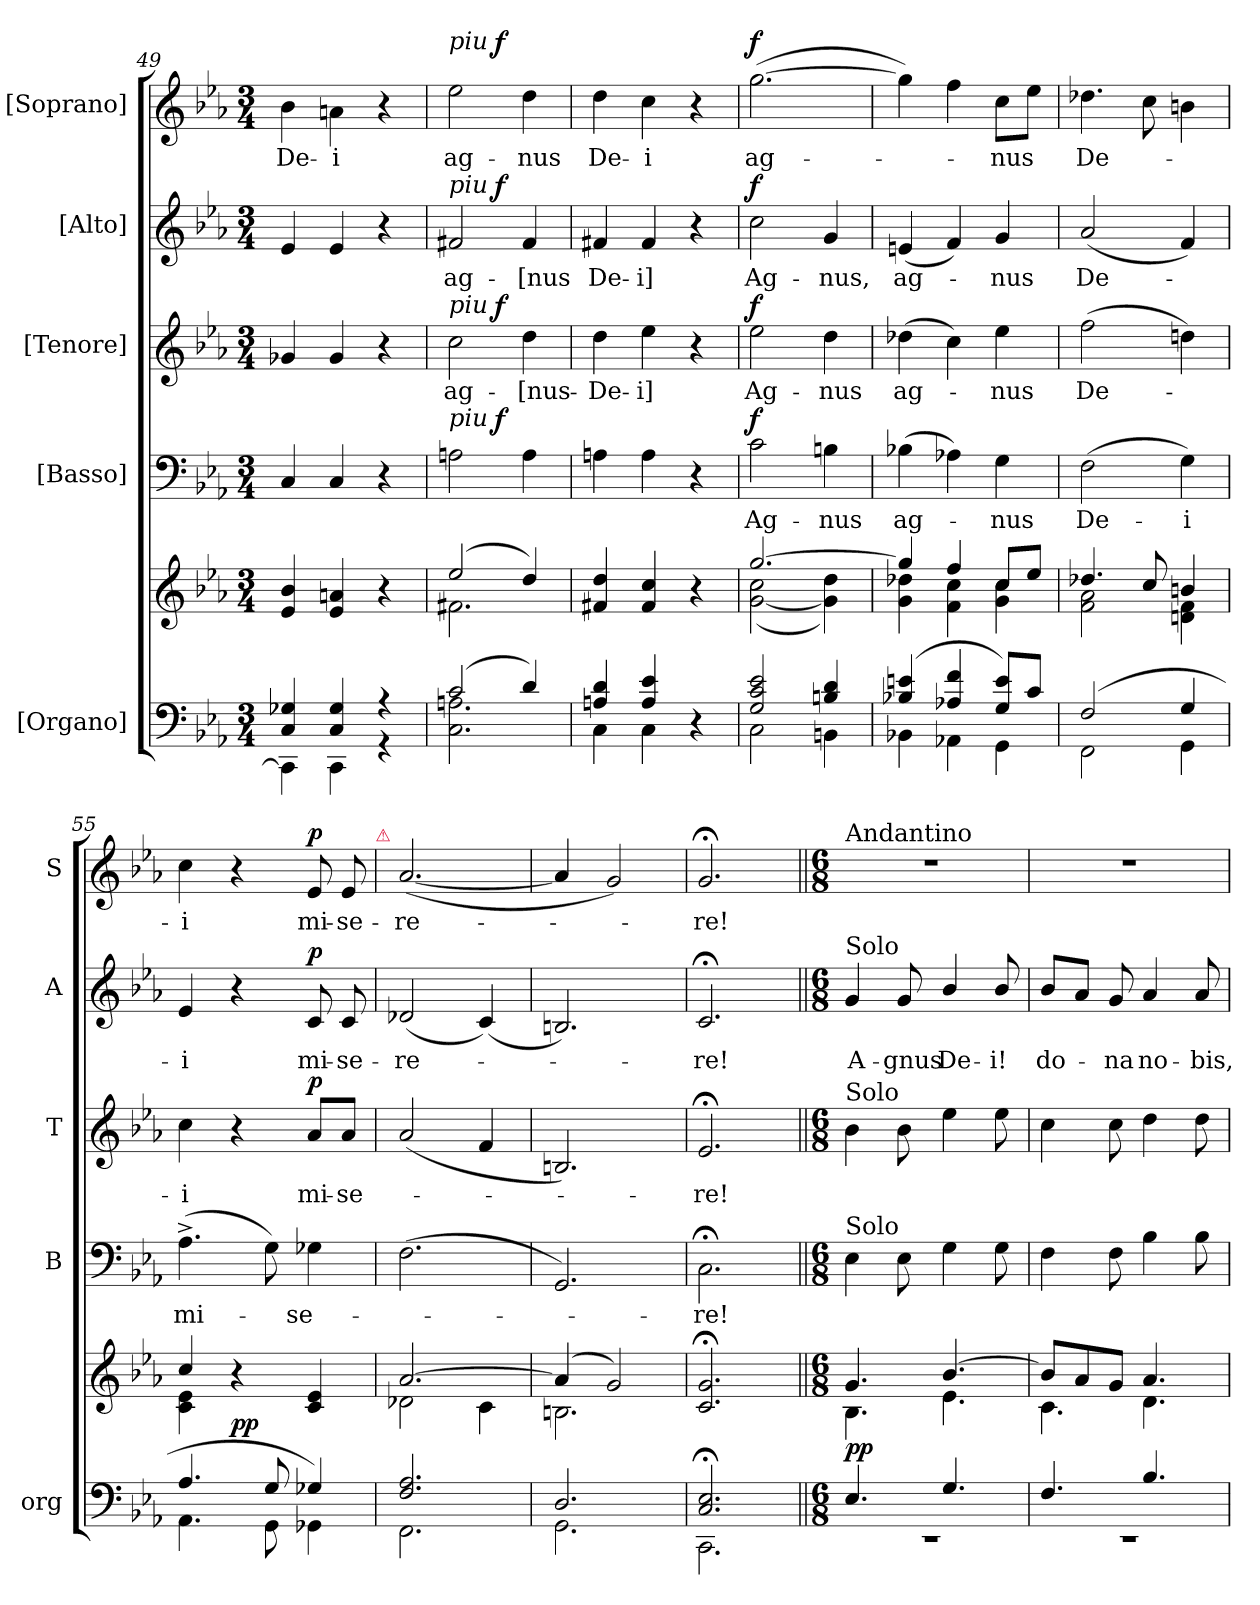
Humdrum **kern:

**kern	**kern	**dynam	**kern	**text	**dynam	**kern	**text	**dynam	**kern	**text	**dynam	**kern	**text	**dynam
*part5	*part5	*part5	*part4	*part4	*part4	*part3	*part3	*part3	*part2	*part2	*part2	*part1	*part1	*part1
*staff6	*staff5	*staff5/6	*staff4	*staff4	*staff4	*staff3	*staff3	*staff3	*staff2	*staff2	*staff2	*staff1	*staff1	*staff1
*I"[Organo]	*	*	*I"[Basso]	*	*	*I"[Tenore]	*	*	*I"[Alto]	*	*	*I"[Soprano]	*	*
*I'org	*	*	*I'B	*	*	*I'T	*	*	*I'A	*	*	*I'S	*	*
*clefF4	*clefG2	*	*clefF4	*	*	*clefG2	*	*	*clefG2	*	*	*clefG2	*	*
*	*	*	*	*	*	*ITrd8c12	*	*	*	*	*	*	*	*
*k[b-e-a-]	*k[b-e-a-]	*	*k[b-e-a-]	*	*	*k[b-e-a-]	*	*	*k[b-e-a-]	*	*	*k[b-e-a-]	*	*
*M3/4	*M3/4	*	*M3/4	*	*	*M3/4	*	*	*M3/4	*	*	*M3/4	*	*
=49	=49	=49	=49	=49	=49	=49	=49	=49	=49	=49	=49	=49	=49	=49
*^	*	*	*	*	*	*	*	*	*	*	*	*	*	*
4C/ 4G-X/	4CC\]	4e-/ 4b-/	.	4C/	.	.	4G-X/	.	.	4e-/	.	.	4b-\	De-	.
4C/ 4G-/	4CC\	4e-/ 4an/	.	4C/	.	.	4G-/	.	.	4e-/	.	.	4an\	-i	.
4r	4r	4r	.	4r	.	.	4r	.	.	4r	.	.	4r	.	.
=50	=50	=50	=50	=50	=50	=50	=50	=50	=50	=50	=50	=50	=50	=50	=50
*	*	*^	*	*	*	*	*	*	*	*	*	*	*	*	*
!	!	!	!	!	!	!	!LO:DY:a:t=piu %s	!	!	!LO:DY:a:t=piu %s	!	!	!LO:DY:a:t=piu %s	!	!	!LO:DY:a:t=piu %s
(2c/	2.C\ 2.An\	(2ee-/	2.f#X\	.	2An\	.	f	2c\	ag-	f	2f#X/	ag-	f	2ee-\	ag-	f
4d/)	.	4dd/)	.	.	4A\	.	.	4d\	-[nus-	.	4f#/	-[nus	.	4dd\	-nus	.
*	*	*v	*v	*	*	*	*	*	*	*	*	*	*	*	*	*
=51	=51	=51	=51	=51	=51	=51	=51	=51	=51	=51	=51	=51	=51	=51	=51
4An/ 4d/	4C\	4f#X/ 4dd/	.	4An\	.	.	4d\	-De-	.	4f#X/	De-	.	4dd\	De-	.
4A/ 4e-/	4C\	4f#/ 4cc/	.	4A\	.	.	4e-\	-i]	.	4f#/	-i]	.	4cc\	-i	.
4r	4ryy	4r	.	4r	.	.	4r	.	.	4r	.	.	4r	.	.
=52	=52	=52	=52	=52	=52	=52	=52	=52	=52	=52	=52	=52	=52	=52	=52
*	*	*^	*	*	*	*	*	*	*	*	*	*	*	*	*
!	!	!	!	!	!	!	!LO:DY:a	!	!	!LO:DY:a	!	!	!LO:DY:a	!	!	!LO:DY:a
2G/ 2c/ 2e-/	2C\	[2.gg/	([2g\ 2cc\	.	2c\	Ag-	f	2e-\	Ag-	f	2cc\	Ag-	f	([2.gg\	ag-	f
4Bn/ 4d/	4BBn\	.	4g]\ 4dd\)	.	4Bn\	-nus	.	4d\	-nus	.	4g/	-nus,	.	.	.	.
=53	=53	=53	=53	=53	=53	=53	=53	=53	=53	=53	=53	=53	=53	=53	=53	=53
(4B-X/ 4en/	4BB-X\	4gg/]	4g\ 4dd-X\	.	(4B-X\	ag-	.	(4d-X\	ag-	.	(4en/	ag-	.	4gg\])	.	.
4A-X/ 4f/	4AA-X\	4ff/	4f\ 4cc\	.	4A-X\)	.	.	4c\)	.	.	4f/)	.	.	4ff\	.	.
8G/ 8e/L)	4GG\	8cc/L	4g\ 4cc\	.	4Gi\	-nus	.	4e-i\	-nus	.	4g/	-nus	.	8cc\L	-nus	.
8c/J	.	8ee-/J	.	.	.	.	.	.	.	.	.	.	.	8ee-\J	.	.
=54	=54	=54	=54	=54	=54	=54	=54	=54	=54	=54	=54	=54	=54	=54	=54	=54
(2F/	2FF\	4.dd-X/	2f\ 2a-\	.	(2F\	De-	.	(2f\	De-	.	(2a-/	De-	.	4.dd-X\	De-	.
.	.	8cc/	.	.	.	.	.	.	.	.	.	.	.	8cc\	.	.
4G/	4GG\	4bn/	4dn\ 4f\	.	4G\)	-i	.	4dn\)	.	.	4f/)	.	.	4bn\	.	.
=55	=55	=55	=55	=55	=55	=55	=55	=55	=55	=55	=55	=55	=55	=55	=55	=55
4.A-/	4.AA-\	4cc/	4c\ 4e-\	.	(4.A-^\	mi-	.	4c\	-i	.	4e-/	-i	.	4cc\	-i	.
.	.	4r	4ryy	pp	.	.	.	4r	.	.	4r	.	.	4r	.	.
8G/	8GG\	.	.	.	8G\)	.	.	.	.	.	.	.	.	.	.	.
!	!	!	!	!	!	!	!	!	!	!LO:DY:a	!	!	!LO:DY:a	!	!	!LO:DY:a
4G-X/)	4GG-X\	4c/ 4e-/	4ryy	.	4G-X\	-se-	.	8A-/L	mi-	p	8c/	mi-	p	8e-/	mi-	p
.	.	.	.	.	.	.	.	8A-/J	-se-	.	8c/	-se-	.	8e-/	-se-	.
!	!	!	!	!	!	!	!	!	!	!	!	!	!	!LO:TX:a:color=crimson:t=⚠	!	!
=56	=56	=56	=56	=56	=56	=56	=56	=56	=56	=56	=56	=56	=56	=56	=56	=56
2.F/ 2.A-/	2.FF\	[2.a-/	2d-X\	.	(2.F\	.	.	(2A-/	.	.	(2d-X/	-re-	.	([2.a-/	-re-	.
.	.	.	4c\	.	.	.	.	4F/	.	.	(4c/)	.	.	.	.	.
=57	=57	=57	=57	=57	=57	=57	=57	=57	=57	=57	=57	=57	=57	=57	=57	=57
2.D/	2.GG\	(4a-/]	2.Bn\	.	2.GG/)	.	.	2.BBn/)	.	.	2.Bn/)	.	.	4a-/]	.	.
.	.	2g/)	.	.	.	.	.	.	.	.	.	.	.	2g/)	.	.
*	*	*v	*v	*	*	*	*	*	*	*	*	*	*	*	*	*
=58	=58	=58	=58	=58	=58	=58	=58	=58	=58	=58	=58	=58	=58	=58	=58
2.C;</ 2.E-;</	2.CC\	2.c;</ 2.g;</	.	2.C;<\	-re!	.	2.E-;</	-re!	.	2.c;</	-re!	.	2.g;</	-re!	.
=59||	=59||	=59||	=59||	=59||	=59||	=59||	=59||	=59||	=59||	=59||	=59||	=59||	=59||	=59||	=59||
*M6/8	*	*M6/8	*	*M6/8	*	*	*M6/8	*	*	*M6/8	*	*	*M6/8	*	*
*	*	*^	*	*	*	*	*	*	*	*	*	*	*	*	*
!	!	!	!	!	!	!	!	!	!	!	!	!	!	!LO:TX:a:t=Andantino	!	!
!	!	!	!	!	!	!	!	!	!	!	!LO:TX:a:t=Solo	!	!	!	!	!
!	!	!	!	!	!	!	!	!LO:TX:a:t=Solo	!	!	!	!	!	!	!	!
!	!	!	!	!	!LO:TX:a:t=Solo	!	!	!	!	!	!	!	!	!	!	!
4.E-/	2.rEE	4.g/	4.B-\	pp	4E-\	.	.	4B-\	.	.	4g/	A-	.	2.r	.	.
.	.	.	.	.	8E-\	.	.	8B-\	.	.	8g/	-gnus	.	.	.	.
4.G/	.	[4.b-/	4.e-\	.	4G\	.	.	4e-\	.	.	4b-/	De-	.	.	.	.
.	.	.	.	.	8G\	.	.	8e-\	.	.	8b-/	-i!	.	.	.	.
=60	=60	=60	=60	=60	=60	=60	=60	=60	=60	=60	=60	=60	=60	=60	=60	=60
4.F/	2.rEE	8b-/L]	4.c\	.	4F\	.	.	4c\	.	.	8b-/L	do-	.	2.r	.	.
.	.	8a-/	.	.	.	.	.	.	.	.	8a-/J	.	.	.	.	.
.	.	8g/J	.	.	8F\	.	.	8c\	.	.	8g/	-na	.	.	.	.
4.B-/	.	4.a-/	4.d\	.	4B-\	.	.	4d\	.	.	4a-/	no-	.	.	.	.
.	.	.	.	.	8B-\	.	.	8d\	.	.	8a-/	-bis,	.	.	.	.
*v	*v	*	*	*	*	*	*	*	*	*	*	*	*	*	*	*
*	*v	*v	*	*	*	*	*	*	*	*	*	*	*	*	*
=	=	=	=	=	=	=	=	=	=	=	=	=	=	=
*-	*-	*-	*-	*-	*-	*-	*-	*-	*-	*-	*-	*-	*-	*-
